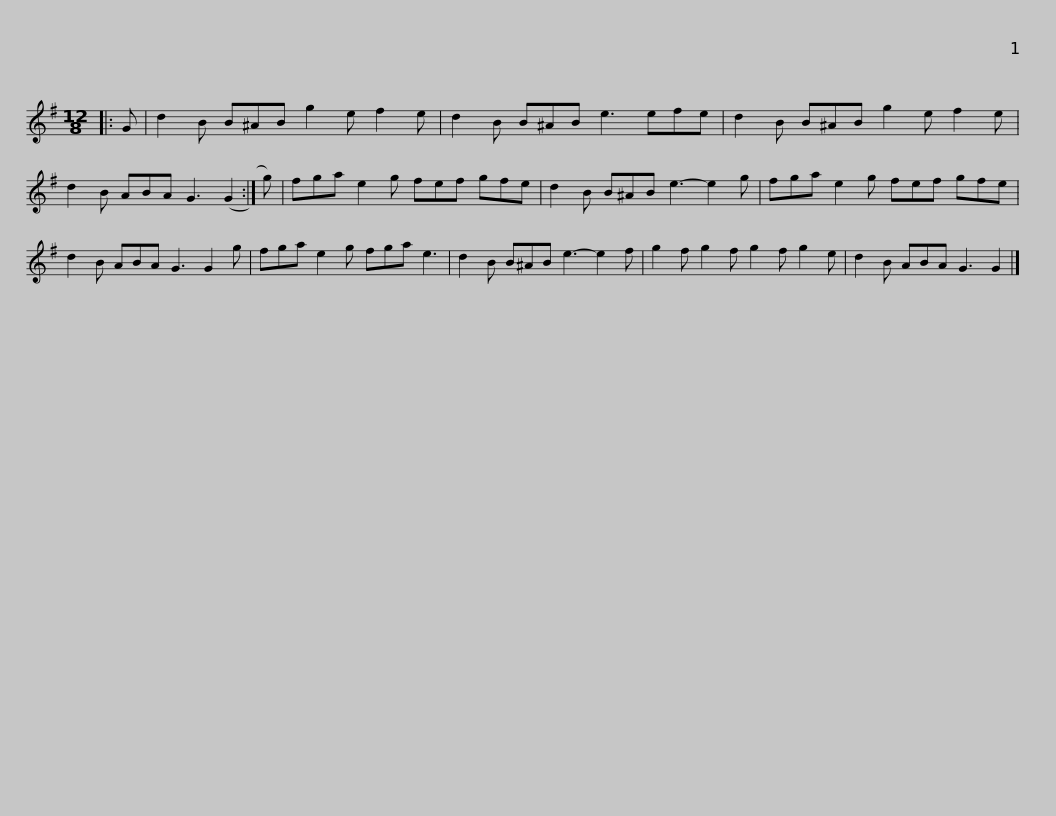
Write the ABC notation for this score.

X:1
L:1/8
M:12/8
I:linebreak $
K:G
V:1 treble
V:1
|: G | d2 B B^AB g2 e f2 e | d2 B B^AB e3 efe | d2 B B^AB g2 e f2 e | d2 B ABA G3 (G2 :|$ %5
 g) | fga e2 g fef gfe | d2 B B^AB e3- e2 g | fga e2 g fef gfe | d2 B ABA G3 G2 g |$ %10
 fga e2 g fga e3 | d2 B B^AB e3- e2 f | g2 f g2 f g2 f g2 e | d2 B ABA G3 G2 |] %14
